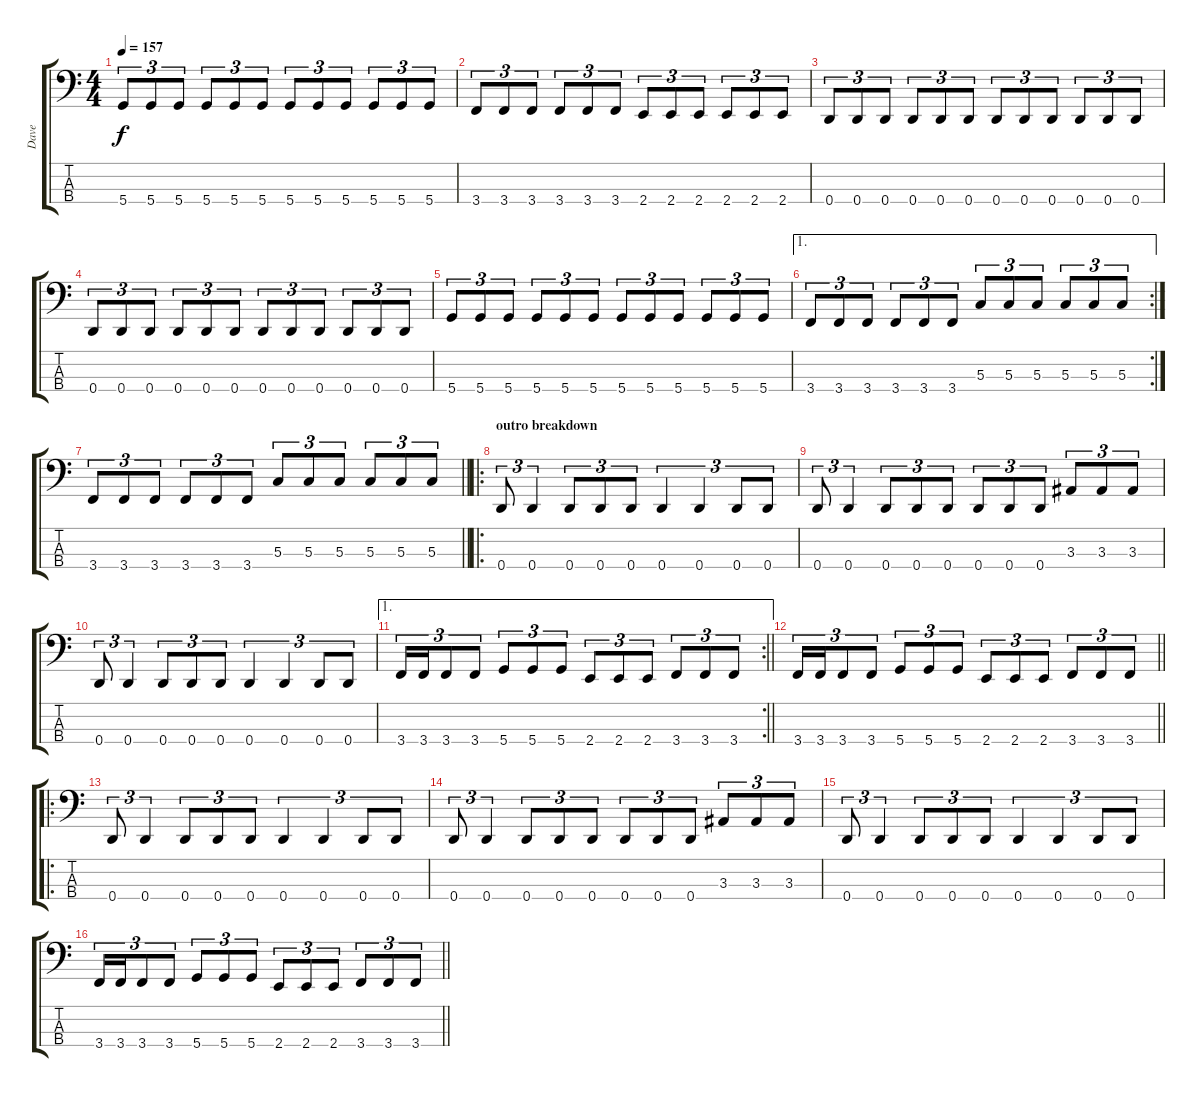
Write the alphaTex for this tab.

\track ("Dave" "Dave") {instrument electricbasspick}
\staff {score tabs}
\tuning (F2 C2 G1 D1) {hide}
\ts (4 4)
\tempo 157
\clef f4
\ks c
5.4.8{tu (3 2) dy f} 5.4.8{tu (3 2)} 5.4.8{tu (3 2)} 5.4.8{tu (3 2)} 5.4.8{tu (3 2)} 5.4.8{tu (3 2)} 5.4.8{tu (3 2)} 5.4.8{tu (3 2)} 5.4.8{tu (3 2)} 5.4.8{tu (3 2)} 5.4.8{tu (3 2)} 5.4.8{tu (3 2)} |
3.4.8{tu (3 2)} 3.4.8{tu (3 2)} 3.4.8{tu (3 2)} 3.4.8{tu (3 2)} 3.4.8{tu (3 2)} 3.4.8{tu (3 2)} 2.4.8{tu (3 2)} 2.4.8{tu (3 2)} 2.4.8{tu (3 2)} 2.4.8{tu (3 2)} 2.4.8{tu (3 2)} 2.4.8{tu (3 2)} |
0.4.8{tu (3 2)} 0.4.8{tu (3 2)} 0.4.8{tu (3 2)} 0.4.8{tu (3 2)} 0.4.8{tu (3 2)} 0.4.8{tu (3 2)} 0.4.8{tu (3 2)} 0.4.8{tu (3 2)} 0.4.8{tu (3 2)} 0.4.8{tu (3 2)} 0.4.8{tu (3 2)} 0.4.8{tu (3 2)} |
0.4.8{tu (3 2)} 0.4.8{tu (3 2)} 0.4.8{tu (3 2)} 0.4.8{tu (3 2)} 0.4.8{tu (3 2)} 0.4.8{tu (3 2)} 0.4.8{tu (3 2)} 0.4.8{tu (3 2)} 0.4.8{tu (3 2)} 0.4.8{tu (3 2)} 0.4.8{tu (3 2)} 0.4.8{tu (3 2)} |
5.4.8{tu (3 2)} 5.4.8{tu (3 2)} 5.4.8{tu (3 2)} 5.4.8{tu (3 2)} 5.4.8{tu (3 2)} 5.4.8{tu (3 2)} 5.4.8{tu (3 2)} 5.4.8{tu (3 2)} 5.4.8{tu (3 2)} 5.4.8{tu (3 2)} 5.4.8{tu (3 2)} 5.4.8{tu (3 2)} |
\ae 1
\rc 2
3.4.8{tu (3 2)} 3.4.8{tu (3 2)} 3.4.8{tu (3 2)} 3.4.8{tu (3 2)} 3.4.8{tu (3 2)} 3.4.8{tu (3 2)} 5.3.8{tu (3 2)} 5.3.8{tu (3 2)} 5.3.8{tu (3 2)} 5.3.8{tu (3 2)} 5.3.8{tu (3 2)} 5.3.8{tu (3 2)} |
\barLineRight lightlight
3.4.8{tu (3 2)} 3.4.8{tu (3 2)} 3.4.8{tu (3 2)} 3.4.8{tu (3 2)} 3.4.8{tu (3 2)} 3.4.8{tu (3 2)} 5.3.8{tu (3 2)} 5.3.8{tu (3 2)} 5.3.8{tu (3 2)} 5.3.8{tu (3 2)} 5.3.8{tu (3 2)} 5.3.8{tu (3 2)} |
\ro
\section ("" "outro breakdown")
0.4.8{tu (3 2)} 0.4.4{tu (3 2)} 0.4.8{tu (3 2)} 0.4.8{tu (3 2)} 0.4.8{tu (3 2)} 0.4.4{tu (3 2)} 0.4.4{tu (3 2)} 0.4.8{tu (3 2)} 0.4.8{tu (3 2)} |
0.4.8{tu (3 2)} 0.4.4{tu (3 2)} 0.4.8{tu (3 2)} 0.4.8{tu (3 2)} 0.4.8{tu (3 2)} 0.4.8{tu (3 2)} 0.4.8{tu (3 2)} 0.4.8{tu (3 2)} 3.3.8{tu (3 2)} 3.3.8{tu (3 2)} 3.3.8{tu (3 2)} |
0.4.8{tu (3 2)} 0.4.4{tu (3 2)} 0.4.8{tu (3 2)} 0.4.8{tu (3 2)} 0.4.8{tu (3 2)} 0.4.4{tu (3 2)} 0.4.4{tu (3 2)} 0.4.8{tu (3 2)} 0.4.8{tu (3 2)} |
\ae 1
\rc 2
\barLineRight lightlight
3.4.16{tu (3 2)} 3.4.16{tu (3 2)} 3.4.8{tu (3 2)} 3.4.8{tu (3 2)} 5.4.8{tu (3 2)} 5.4.8{tu (3 2)} 5.4.8{tu (3 2)} 2.4.8{tu (3 2)} 2.4.8{tu (3 2)} 2.4.8{tu (3 2)} 3.4.8{tu (3 2)} 3.4.8{tu (3 2)} 3.4.8{tu (3 2)} |
\barLineRight lightlight
3.4.16{tu (3 2)} 3.4.16{tu (3 2)} 3.4.8{tu (3 2)} 3.4.8{tu (3 2)} 5.4.8{tu (3 2)} 5.4.8{tu (3 2)} 5.4.8{tu (3 2)} 2.4.8{tu (3 2)} 2.4.8{tu (3 2)} 2.4.8{tu (3 2)} 3.4.8{tu (3 2)} 3.4.8{tu (3 2)} 3.4.8{tu (3 2)} |
\ro
0.4.8{tu (3 2)} 0.4.4{tu (3 2)} 0.4.8{tu (3 2)} 0.4.8{tu (3 2)} 0.4.8{tu (3 2)} 0.4.4{tu (3 2)} 0.4.4{tu (3 2)} 0.4.8{tu (3 2)} 0.4.8{tu (3 2)} |
0.4.8{tu (3 2)} 0.4.4{tu (3 2)} 0.4.8{tu (3 2)} 0.4.8{tu (3 2)} 0.4.8{tu (3 2)} 0.4.8{tu (3 2)} 0.4.8{tu (3 2)} 0.4.8{tu (3 2)} 3.3.8{tu (3 2)} 3.3.8{tu (3 2)} 3.3.8{tu (3 2)} |
0.4.8{tu (3 2)} 0.4.4{tu (3 2)} 0.4.8{tu (3 2)} 0.4.8{tu (3 2)} 0.4.8{tu (3 2)} 0.4.4{tu (3 2)} 0.4.4{tu (3 2)} 0.4.8{tu (3 2)} 0.4.8{tu (3 2)} |
\barLineRight lightlight
3.4.16{tu (3 2)} 3.4.16{tu (3 2)} 3.4.8{tu (3 2)} 3.4.8{tu (3 2)} 5.4.8{tu (3 2)} 5.4.8{tu (3 2)} 5.4.8{tu (3 2)} 2.4.8{tu (3 2)} 2.4.8{tu (3 2)} 2.4.8{tu (3 2)} 3.4.8{tu (3 2)} 3.4.8{tu (3 2)} 3.4.8{tu (3 2)}
